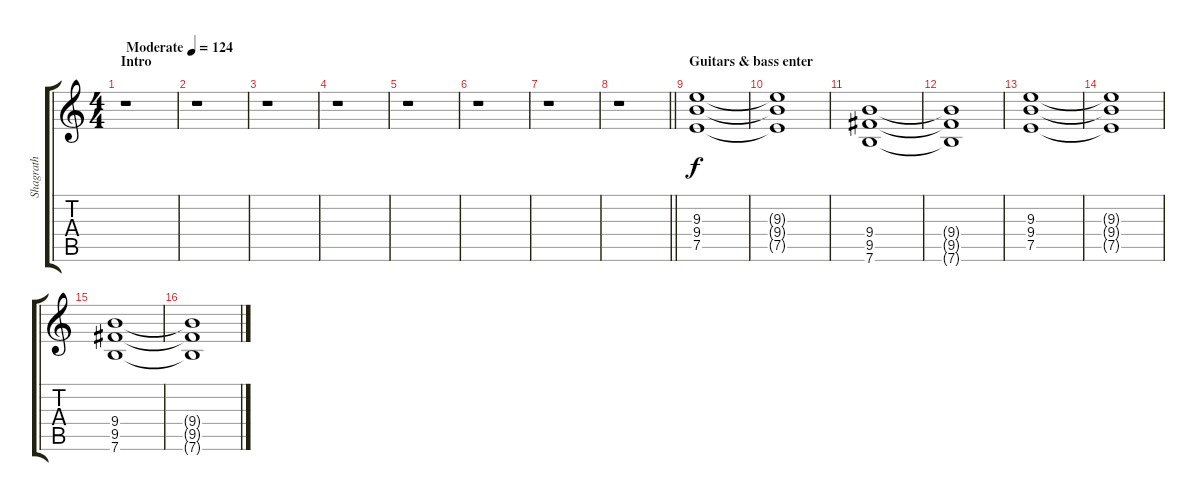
\track ("Shagrath" "Shagrath") {instrument distortionguitar}
\staff {score tabs}
\tuning (E4 B3 G3 D3 A2 E2) {hide}
\ts (4 4)
\section ("" "Intro")
\tempo (124 "Moderate")
\clef g2
\ks c
r.1{dy f instrument distortionguitar} |
r.1 |
r.1 |
r.1 |
r.1 |
r.1 |
r.1 |
\barLineRight lightlight
r.1 |
\section ("" "Guitars & bass enter")
(9.3 9.4 7.5).1 |
(9.3{t} 9.4{t} 7.5{t}).1 |
(9.4 9.5 7.6).1 |
(9.4{t} 9.5{t} 7.6{t}).1 |
(9.3 9.4 7.5).1 |
(9.3{t} 9.4{t} 7.5{t}).1 |
(9.4 9.5 7.6).1 |
(9.4{t} 9.5{t} 7.6{t}).1
